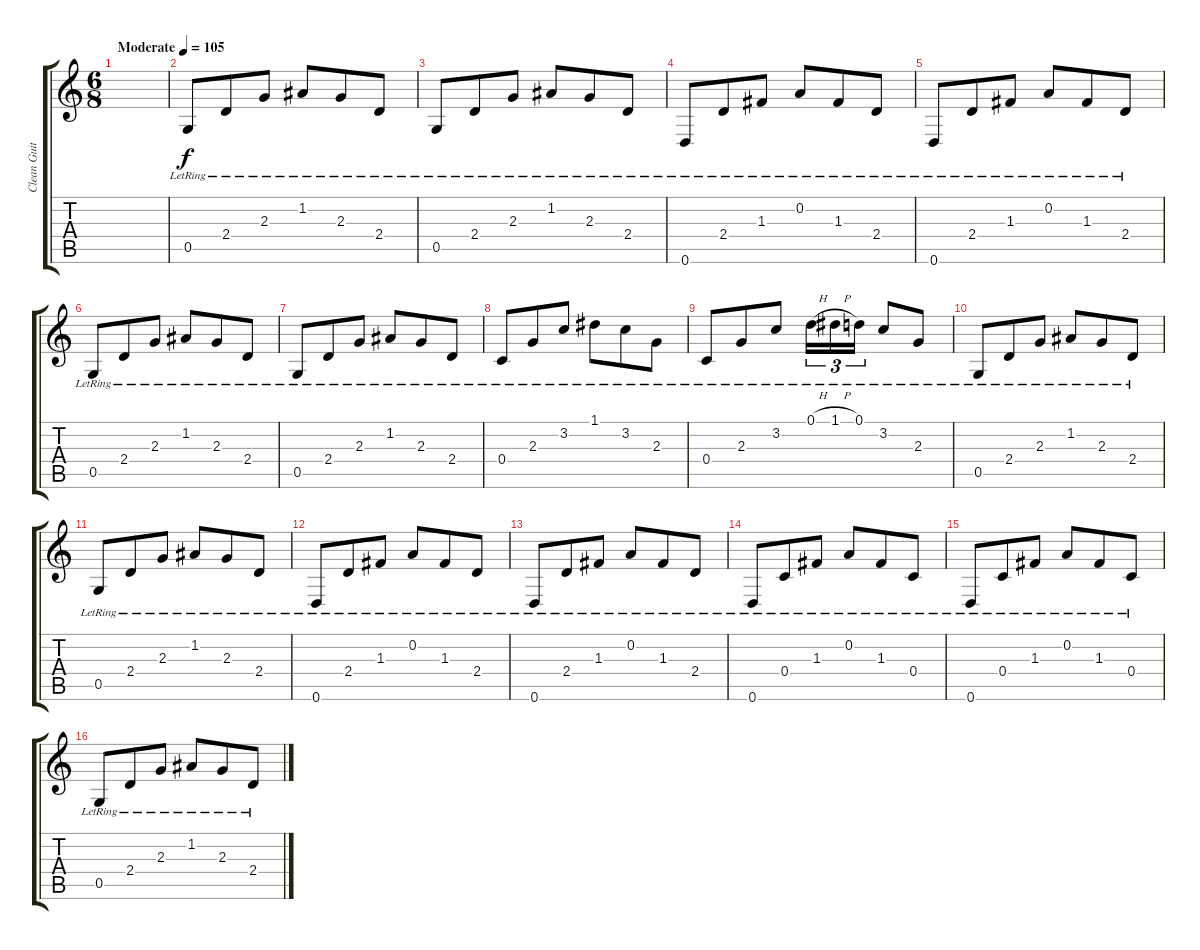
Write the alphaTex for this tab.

\track ("Clean Guitar" "Clean Guit") {instrument electricguitarclean}
\staff {score tabs}
\tuning (D4 A3 F3 C3 G2 D2) {hide}
\ts (6 8)
\tempo (105 "Moderate")
\clef g2
\ks c
|
0.5{lr}.8 2.4{lr}.8 2.3{lr}.8 1.2{lr}.8 2.3{lr}.8 2.4{lr}.8 |
0.5{lr}.8 2.4{lr}.8 2.3{lr}.8 1.2{lr}.8 2.3{lr}.8 2.4{lr}.8 |
0.6{lr}.8 2.4{lr}.8 1.3{lr}.8 0.2{lr}.8 1.3{lr}.8 2.4{lr}.8 |
0.6{lr}.8 2.4{lr}.8 1.3{lr}.8 0.2{lr}.8 1.3{lr}.8 2.4{lr}.8 |
0.5{lr}.8 2.4{lr}.8 2.3{lr}.8 1.2{lr}.8 2.3{lr}.8 2.4{lr}.8 |
0.5{lr}.8 2.4{lr}.8 2.3{lr}.8 1.2{lr}.8 2.3{lr}.8 2.4{lr}.8 |
0.4{lr}.8 2.3{lr}.8 3.2{lr}.8 1.1{lr}.8 3.2{lr}.8 2.3{lr}.8 |
0.4{lr}.8 2.3{lr}.8 3.2{lr}.8 0.1{h lr}.16{tu (3 2)} 1.1{h lr}.16{tu (3 2)} 0.1{lr}.16{tu (3 2)} 3.2{lr}.8 2.3{lr}.8 |
0.5{lr}.8 2.4{lr}.8 2.3{lr}.8 1.2{lr}.8 2.3{lr}.8 2.4{lr}.8 |
0.5{lr}.8 2.4{lr}.8 2.3{lr}.8 1.2{lr}.8 2.3{lr}.8 2.4{lr}.8 |
0.6{lr}.8 2.4{lr}.8 1.3{lr}.8 0.2{lr}.8 1.3{lr}.8 2.4{lr}.8 |
0.6{lr}.8 2.4{lr}.8 1.3{lr}.8 0.2{lr}.8 1.3{lr}.8 2.4{lr}.8 |
0.6{lr}.8 0.4{lr}.8 1.3{lr}.8 0.2{lr}.8 1.3{lr}.8 0.4{lr}.8 |
0.6{lr}.8 0.4{lr}.8 1.3{lr}.8 0.2{lr}.8 1.3{lr}.8 0.4{lr}.8 |
0.5{lr}.8 2.4{lr}.8 2.3{lr}.8 1.2{lr}.8 2.3{lr}.8 2.4{lr}.8
